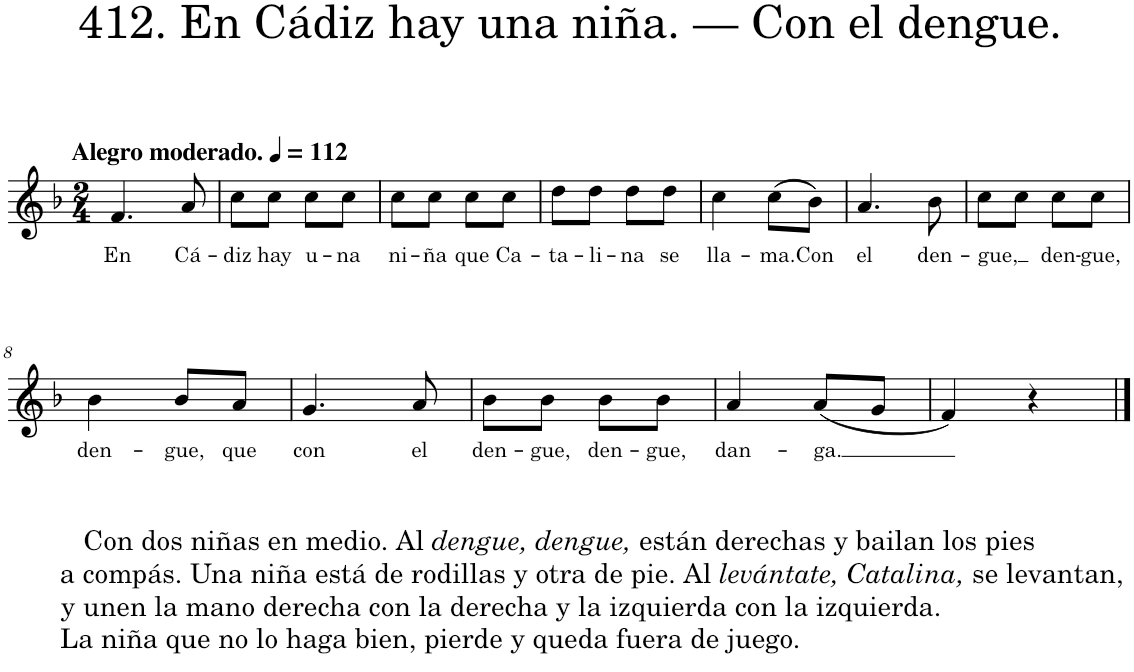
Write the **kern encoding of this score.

**kern	**text
*part1	*part1
*staff1	*staff1
*I"Piano	*
*I'Pno.	*
*clefG2	*
*k[b-]	*
*M2/4	*
*MM112	*
=1	=1
!LO:TX:a:B:t=Alegro moderado.	!
!	!LO:LY:b
4.f/	En
!	!LO:LY:b
8a/	Cá-
=2	=2
!	!LO:LY:b
8cc\L	-diz
!	!LO:LY:b
8cc\J	hay
!	!LO:LY:b
8cc\L	u-
!	!LO:LY:b
8cc\J	-na
=3	=3
!	!LO:LY:b
8cc\L	ni-
!	!LO:LY:b
8cc\J	-ña
!	!LO:LY:b
8cc\L	que
!	!LO:LY:b
8cc\J	Ca-
=4	=4
!	!LO:LY:b
8dd\L	-ta-
!	!LO:LY:b
8dd\J	-li-
!	!LO:LY:b
8dd\L	-na
!	!LO:LY:b
8dd\J	se
=5	=5
!	!LO:LY:b
4cc\	lla-
!	!LO:LY:b
(8cc\L	-ma.
!	!LO:LY:b
8b-\J)	Con
=6	=6
!	!LO:LY:b
4.a/	el
!	!LO:LY:b
8b-\	den-
=7	=7
!	!LO:LY:b
8cc\L	-gue,
8cc\J	.
!	!LO:LY:b
8cc\L	den-
!	!LO:LY:b
8cc\J	-gue,
!!LO:LB:g=z
=8	=8
!	!LO:LY:b
4b-\	den-
!LO:TX:b:t=Con dos niñas en medio. Al	!
!LO:TX:b:i:t=dengue, dengue,	!
!LO:TX:b:t=están derechas y bailan los pies	!
!LO:TX:b:t=a compás. Una niña está de rodillas y otra de pie. Al	!
!LO:TX:b:i:t=levántate, Catalina,	!
!LO:TX:b:t=se levantan,	!
!LO:TX:b:t=y unen la mano derecha con la derecha y la izquierda con la izquierda.	!
!LO:TX:b:t=La niña que no lo haga bien, pierde y queda fuera de juego.	!
!	!LO:LY:b
8b-/L	-gue,
!	!LO:LY:b
8a/J	que
=9	=9
!	!LO:LY:b
4.g/	con
!	!LO:LY:b
8a/	el
=10	=10
!	!LO:LY:b
8b-\L	den-
!	!LO:LY:b
8b-\J	-gue,
!	!LO:LY:b
8b-\L	den-
!	!LO:LY:b
8b-\J	-gue,
=11	=11
!	!LO:LY:b
4a/	dan-
!	!LO:LY:b
(8a/L	-ga.
8g/J	.
=12	=12
4f/)	.
4r	.
==	==
*-	*-
